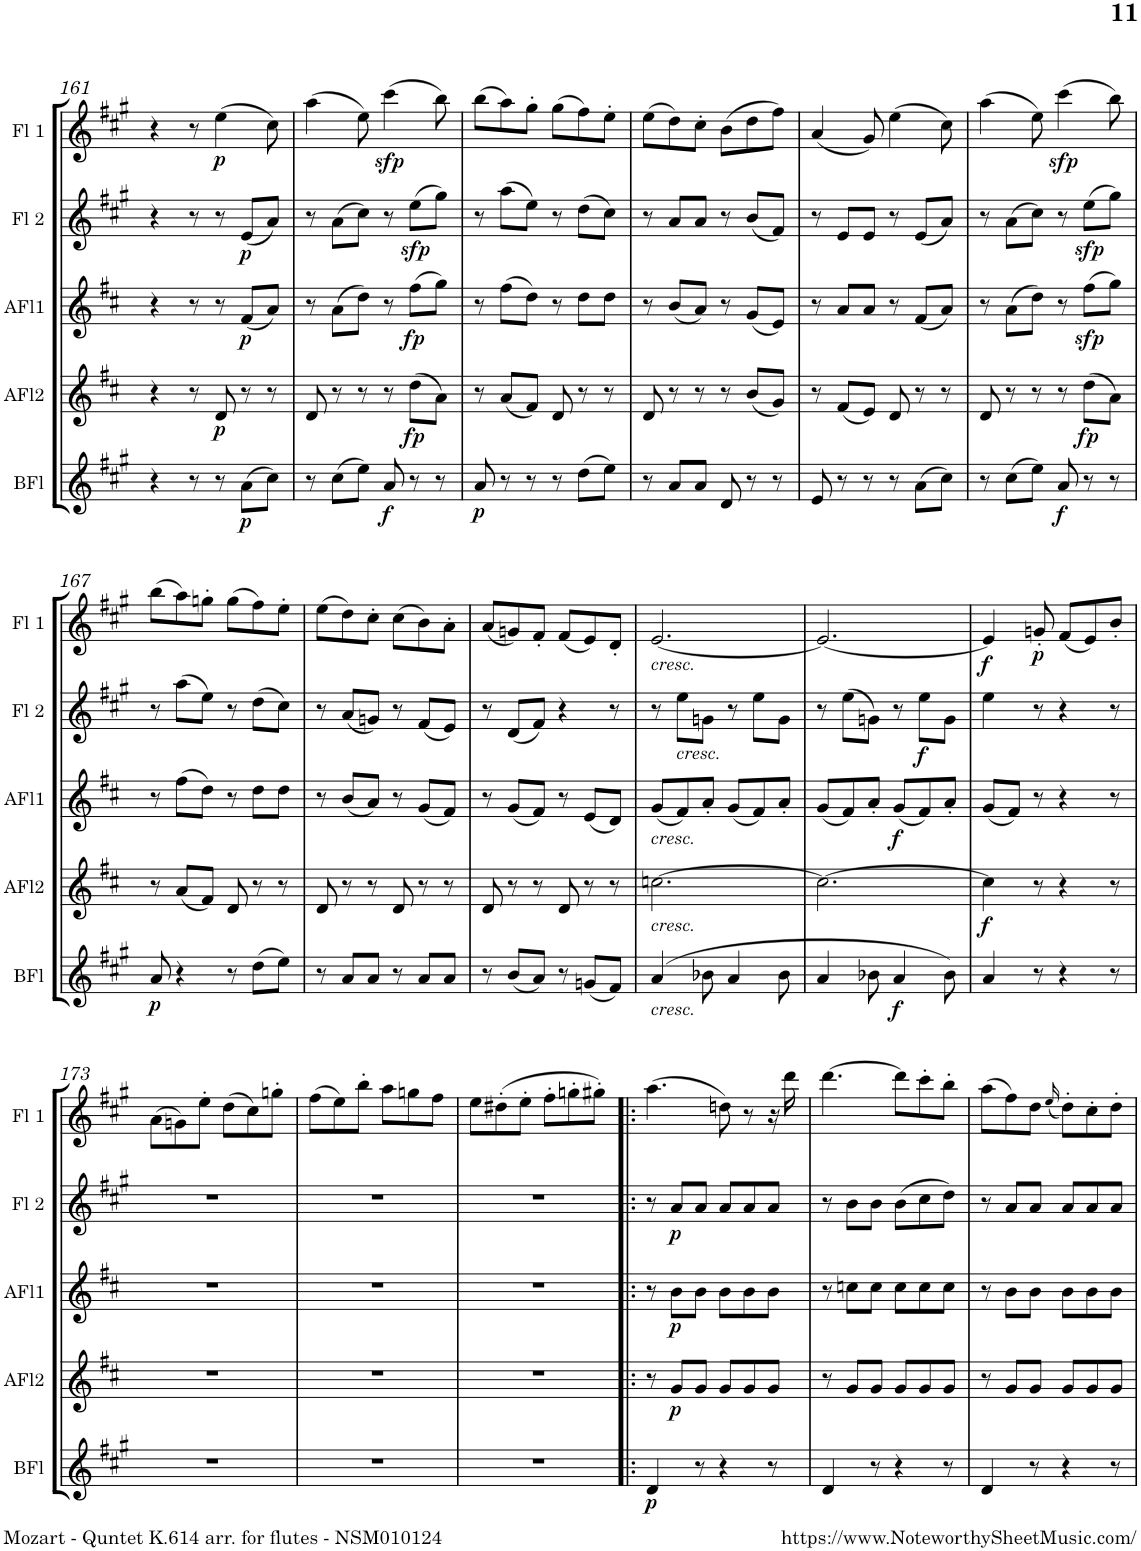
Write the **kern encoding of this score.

**kern	**dynam	**kern	**dynam	**kern	**dynam	**kern	**dynam	**kern	**dynam
*part5	*part5	*part4	*part4	*part3	*part3	*part2	*part2	*part1	*part1
*staff5	*staff5	*staff4	*staff4	*staff3	*staff3	*staff2	*staff2	*staff1	*staff1
*I"Bass Fl	*	*I"Alto Fl 2	*	*I"Alto Fl 1	*	*I"Flute 2	*	*I"Flute 1	*
*I'BFl	*	*I'AFl2	*	*I'AFl1	*	*I'Fl 2	*	*I'Fl 1	*
!!LO:PB:g=z
*clefG2	*	*clefG2	*	*clefG2	*	*clefG2	*	*clefG2	*
*Trd7c12	*	*Trd3c5	*	*Trd3c5	*	*	*	*	*
*k[f#c#g#]	*	*k[f#c#]	*	*k[f#c#]	*	*k[f#c#g#]	*	*k[f#c#g#]	*
*M6/8	*	*M6/8	*	*M6/8	*	*M6/8	*	*M6/8	*
=161	=161	=161	=161	=161	=161	=161	=161	=161	=161
4r	.	4r	.	4r	.	4r	.	4r	.
8r	.	8r	.	8r	.	8r	.	8r	.
!	!	!	!LO:DY:b	!	!	!	!	!	!LO:DY:b
8r	.	8d/	p	8r	.	8r	.	(4ee\	p
!	!LO:DY:b	!	!	!	!LO:DY:b	!	!LO:DY:b	!	!
(8a\L	p	8r	.	(8f#/L	p	(8e/L	p	.	.
8cc#\J)	.	8r	.	8a/J)	.	8a/J)	.	8cc#\)	.
=162	=162	=162	=162	=162	=162	=162	=162	=162	=162
8r	.	8d/	.	8r	.	8r	.	(4aa\	.
(8cc#\L	.	8r	.	(8a\L	.	(8a\L	.	.	.
8ee\J)	.	8r	.	8dd\J)	.	8cc#\J)	.	8ee\)	.
!	!LO:DY:b	!	!	!	!	!	!	!	!LO:DY:b
8a/	f	8r	.	8r	.	8r	.	(4ccc#\	sfp
!	!	!	!LO:DY:b	!	!LO:DY:b	!	!LO:DY:b	!	!
8r	.	(8dd\L	fp	(8ff#\L	fp	(8ee\L	sfp	.	.
8r	.	8a\J)	.	8gg\J)	.	8gg#\J)	.	8bb\)	.
=163	=163	=163	=163	=163	=163	=163	=163	=163	=163
!	!LO:DY:b	!	!	!	!	!	!	!	!
8a/	p	8r	.	8r	.	8r	.	(8bb\L	.
8r	.	(8a/L	.	(8ff#\L	.	(8aa\L	.	8aa\)	.
8r	.	8f#/J)	.	8dd\J)	.	8ee\J)	.	8gg#'\J	.
8r	.	8d/	.	8r	.	8r	.	(8gg#\L	.
(8dd\L	.	8r	.	8dd\L	.	(8dd\L	.	8ff#\)	.
8ee\J)	.	8r	.	8dd\J	.	8cc#\J)	.	8ee'\J	.
=164	=164	=164	=164	=164	=164	=164	=164	=164	=164
8r	.	8d/	.	8r	.	8r	.	(8ee\L	.
8a/L	.	8r	.	(8b/L	.	8a/L	.	8dd\)	.
8a/J	.	8r	.	8a/J)	.	8a/J	.	8cc#'\J	.
8d/	.	8r	.	8r	.	8r	.	(8b\L	.
8r	.	(8b/L	.	(8g/L	.	(8b/L	.	8dd\	.
8r	.	8g/J)	.	8e/J)	.	8f#/J)	.	8ff#\J)	.
=165	=165	=165	=165	=165	=165	=165	=165	=165	=165
8e/	.	8r	.	8r	.	8r	.	(4a/	.
8r	.	(8f#/L	.	8a/L	.	8e/L	.	.	.
8r	.	8e/J)	.	8a/J	.	8e/J	.	8g#/)	.
8r	.	8d/	.	8r	.	8r	.	(4ee\	.
(8a\L	.	8r	.	(8f#/L	.	(8e/L	.	.	.
8cc#\J)	.	8r	.	8a/J)	.	8a/J)	.	8cc#\)	.
=166	=166	=166	=166	=166	=166	=166	=166	=166	=166
8r	.	8d/	.	8r	.	8r	.	(4aa\	.
(8cc#\L	.	8r	.	(8a\L	.	(8a\L	.	.	.
8ee\J)	.	8r	.	8dd\J)	.	8cc#\J)	.	8ee\)	.
!	!LO:DY:b	!	!	!	!	!	!	!	!LO:DY:b
8a/	f	8r	.	8r	.	8r	.	(4ccc#\	sfp
!	!	!	!LO:DY:b	!	!LO:DY:b	!	!LO:DY:b	!	!
8r	.	(8dd\L	fp	(8ff#\L	sfp	(8ee\L	sfp	.	.
8r	.	8a\J)	.	8gg\J)	.	8gg#\J)	.	8bb\)	.
!!LO:LB:g=z
=167	=167	=167	=167	=167	=167	=167	=167	=167	=167
!	!LO:DY:b	!	!	!	!	!	!	!	!
8a/	p	8r	.	8r	.	8r	.	(8bb\L	.
4r	.	(8a/L	.	(8ff#\L	.	(8aa\L	.	8aa\)	.
.	.	8f#/J)	.	8dd\J)	.	8ee\J)	.	8ggn'\J	.
8r	.	8d/	.	8r	.	8r	.	(8gg\L	.
(8dd\L	.	8r	.	8dd\L	.	(8dd\L	.	8ff#\)	.
8ee\J)	.	8r	.	8dd\J	.	8cc#\J)	.	8ee'\J	.
=168	=168	=168	=168	=168	=168	=168	=168	=168	=168
8r	.	8d/	.	8r	.	8r	.	(8ee\L	.
8a/L	.	8r	.	(8b/L	.	(8a/L	.	8dd\)	.
8a/J	.	8r	.	8a/J)	.	8gn/J)	.	8cc#'\J	.
8r	.	8d/	.	8r	.	8r	.	(8cc#\L	.
8a/L	.	8r	.	(8g/L	.	(8f#/L	.	8b\)	.
8a/J	.	8r	.	8f#/J)	.	8e/J)	.	8a'\J	.
=169	=169	=169	=169	=169	=169	=169	=169	=169	=169
8r	.	8d/	.	8r	.	8r	.	(8a/L	.
(8b/L	.	8r	.	(8g/L	.	(8d/L	.	8gn/)	.
8a/J)	.	8r	.	8f#/J)	.	8f#/J)	.	8f#'/J	.
8r	.	8d/	.	8r	.	4r	.	(8f#/L	.
(8gn/L	.	8r	.	(8e/L	.	.	.	8e/)	.
8f#/J)	.	8r	.	8d/J)	.	8r	.	8d'/J	.
=170	=170	=170	=170	=170	=170	=170	=170	=170	=170
!	!	!	!	!	!	!	!	!LO:TX:b:i:t=cresc.	!
!	!	!	!	!LO:TX:b:i:t=cresc.	!	!	!	!	!
!	!	!LO:TX:b:i:t=cresc.	!	!	!	!	!	!	!
!LO:TX:b:i:t=cresc.	!	!	!	!	!	!	!	!	!
(4a/	.	[2.ccn\	.	(8g/L	.	8r	.	[2.e/	.
!	!	!	!	!	!	!LO:TX:b:i:t=cresc.	!	!	!
.	.	.	.	8f#/)	.	8ee\L	.	.	.
8b-X\	.	.	.	8a'/J	.	8gn\J	.	.	.
4a/	.	.	.	(8g/L	.	8r	.	.	.
.	.	.	.	8f#/)	.	8ee\L	.	.	.
8b-\	.	.	.	8a'/J	.	8g\J	.	.	.
=171	=171	=171	=171	=171	=171	=171	=171	=171	=171
4a/	.	2.cc\_	.	(8g/L	.	8r	.	2.e/_	.
.	.	.	.	8f#/)	.	(8ee\L	.	.	.
8b-X\	.	.	.	8a'/J	.	8gn\J)	.	.	.
!	!LO:DY:b	!	!	!	!LO:DY:b	!	!	!	!
4a/	f	.	.	(8g/L	f	8r	.	.	.
!	!	!	!	!	!	!	!LO:DY:b	!	!
.	.	.	.	8f#/)	.	8ee\L	f	.	.
8b-\)	.	.	.	8a'/J	.	8g\J	.	.	.
=172	=172	=172	=172	=172	=172	=172	=172	=172	=172
!	!	!	!LO:DY:b	!	!	!	!	!	!LO:DY:b
4a/	.	4cc\]	f	(8g/L	.	4ee\	.	4e/]	f
.	.	.	.	8f#/J)	.	.	.	.	.
!	!	!	!	!	!	!	!	!	!LO:DY:b
8r	.	8r	.	8r	.	8r	.	8gn'/	p
4r	.	4r	.	4r	.	4r	.	(8f#/L	.
.	.	.	.	.	.	.	.	8e/)	.
8r	.	8r	.	8r	.	8r	.	8b'/J	.
!!LO:LB:g=z
=173	=173	=173	=173	=173	=173	=173	=173	=173	=173
2.r	.	2.r	.	2.r	.	2.r	.	(8a\L	.
.	.	.	.	.	.	.	.	8gn\)	.
.	.	.	.	.	.	.	.	8ee'\J	.
.	.	.	.	.	.	.	.	(8dd\L	.
.	.	.	.	.	.	.	.	8cc#\)	.
.	.	.	.	.	.	.	.	8ggn'\J	.
=174	=174	=174	=174	=174	=174	=174	=174	=174	=174
2.r	.	2.r	.	2.r	.	2.r	.	(8ff#\L	.
.	.	.	.	.	.	.	.	8ee\)	.
.	.	.	.	.	.	.	.	8bb'\J	.
.	.	.	.	.	.	.	.	8aa\L	.
.	.	.	.	.	.	.	.	8ggn\	.
.	.	.	.	.	.	.	.	8ff#\J	.
=175	=175	=175	=175	=175	=175	=175	=175	=175	=175
2.r	.	2.r	.	2.r	.	2.r	.	8ee\L	.
.	.	.	.	.	.	.	.	(8dd#X'\	.
.	.	.	.	.	.	.	.	8ee'\J	.
.	.	.	.	.	.	.	.	8ff#'\L	.
.	.	.	.	.	.	.	.	8ggn'\	.
.	.	.	.	.	.	.	.	8gg#X'\J)	.
=176!|:	=176!|:	=176!|:	=176!|:	=176!|:	=176!|:	=176!|:	=176!|:	=176!|:	=176!|:
!	!LO:DY:b	!	!	!	!	!	!	!	!
4d/	p	8r	.	8r	.	8r	.	(4.aa\	.
!	!	!	!LO:DY:b	!	!LO:DY:b	!	!LO:DY:b	!	!
.	.	8g/L	p	8b\L	p	8a/L	p	.	.
8r	.	8g/J	.	8b\J	.	8a/J	.	.	.
4r	.	8g/L	.	8b\L	.	8a/L	.	8ddn\)	.
.	.	8g/	.	8b\	.	8a/	.	8r	.
8r	.	8g/J	.	8b\J	.	8a/J	.	16r	.
.	.	.	.	.	.	.	.	16ddd\	.
=177	=177	=177	=177	=177	=177	=177	=177	=177	=177
4d/	.	8r	.	8r	.	8r	.	[4.ddd\	.
.	.	8g/L	.	8ccn\L	.	8b\L	.	.	.
8r	.	8g/J	.	8cc\J	.	8b\J	.	.	.
4r	.	8g/L	.	8cc\L	.	(8b\L	.	8ddd\L]	.
.	.	8g/	.	8cc\	.	8cc#\	.	8ccc#'\	.
8r	.	8g/J	.	8cc\J	.	8dd\J)	.	8bb'\J	.
=178	=178	=178	=178	=178	=178	=178	=178	=178	=178
4d/	.	8r	.	8r	.	8r	.	(8aa\L	.
.	.	8g/L	.	8b\L	.	8a/L	.	8ff#\)	.
8r	.	8g/J	.	8b\J	.	8a/J	.	8dd\J	.
.	.	.	.	.	.	.	.	(16qee/	.
4r	.	8g/L	.	8b\L	.	8a/L	.	8dd'\L)	.
.	.	8g/	.	8b\	.	8a/	.	8cc#'\	.
8r	.	8g/J	.	8b\J	.	8a/J	.	8dd'\J	.
=	=	=	=	=	=	=	=	=	=
*-	*-	*-	*-	*-	*-	*-	*-	*-	*-
